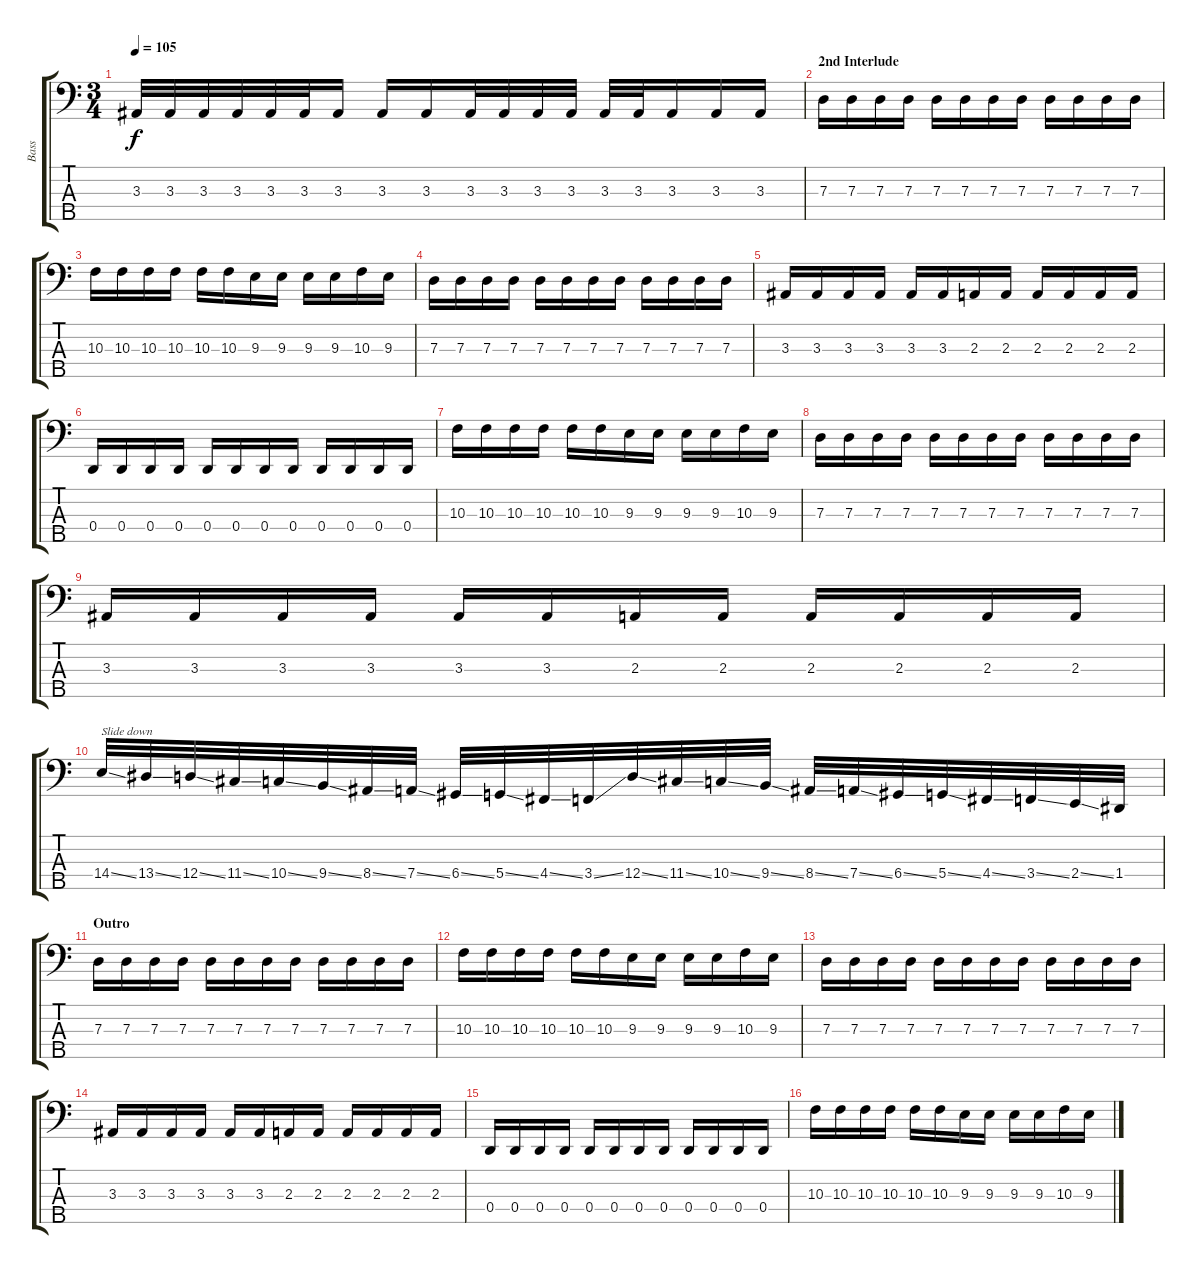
\track ("Bass" "Bass") {instrument electricbassfinger}
\staff {score tabs}
\tuning (F2 C2 G1 D1 A0) {hide}
\ts (3 4)
\tempo 105
\clef f4
\ks c
3.3.32{dy f} 3.3.32 3.3.32 3.3.32 3.3.32 3.3.32 3.3.16 3.3.16 3.3.16 3.3.32 3.3.32 3.3.32 3.3.32 3.3.32 3.3.32 3.3.16 3.3.16 3.3.16 |
\section ("" "2nd Interlude")
7.3.16 7.3.16 7.3.16 7.3.16 7.3.16 7.3.16 7.3.16 7.3.16 7.3.16 7.3.16 7.3.16 7.3.16 |
10.3.16 10.3.16 10.3.16 10.3.16 10.3.16 10.3.16 9.3.16 9.3.16 9.3.16 9.3.16 10.3.16 9.3.16 |
7.3.16 7.3.16 7.3.16 7.3.16 7.3.16 7.3.16 7.3.16 7.3.16 7.3.16 7.3.16 7.3.16 7.3.16 |
3.3.16 3.3.16 3.3.16 3.3.16 3.3.16 3.3.16 2.3.16 2.3.16 2.3.16 2.3.16 2.3.16 2.3.16 |
0.4.16 0.4.16 0.4.16 0.4.16 0.4.16 0.4.16 0.4.16 0.4.16 0.4.16 0.4.16 0.4.16 0.4.16 |
10.3.16 10.3.16 10.3.16 10.3.16 10.3.16 10.3.16 9.3.16 9.3.16 9.3.16 9.3.16 10.3.16 9.3.16 |
7.3.16 7.3.16 7.3.16 7.3.16 7.3.16 7.3.16 7.3.16 7.3.16 7.3.16 7.3.16 7.3.16 7.3.16 |
3.3.16 3.3.16 3.3.16 3.3.16 3.3.16 3.3.16 2.3.16 2.3.16 2.3.16 2.3.16 2.3.16 2.3.16 |
14.4{ss}.32{txt "Slide down"} 13.4{ss}.32 12.4{ss}.32 11.4{ss}.32 10.4{ss}.32 9.4{ss}.32 8.4{ss}.32 7.4{ss}.32 6.4{ss}.32 5.4{ss}.32 4.4{ss}.32 3.4{ss}.32 12.4{ss}.32 11.4{ss}.32 10.4{ss}.32 9.4{ss}.32 8.4{ss}.32 7.4{ss}.32 6.4{ss}.32 5.4{ss}.32 4.4{ss}.32 3.4{ss}.32 2.4{ss}.32 1.4.32 |
\section ("" "Outro")
7.3.16 7.3.16 7.3.16 7.3.16 7.3.16 7.3.16 7.3.16 7.3.16 7.3.16 7.3.16 7.3.16 7.3.16 |
10.3.16 10.3.16 10.3.16 10.3.16 10.3.16 10.3.16 9.3.16 9.3.16 9.3.16 9.3.16 10.3.16 9.3.16 |
7.3.16 7.3.16 7.3.16 7.3.16 7.3.16 7.3.16 7.3.16 7.3.16 7.3.16 7.3.16 7.3.16 7.3.16 |
3.3.16 3.3.16 3.3.16 3.3.16 3.3.16 3.3.16 2.3.16 2.3.16 2.3.16 2.3.16 2.3.16 2.3.16 |
0.4.16 0.4.16 0.4.16 0.4.16 0.4.16 0.4.16 0.4.16 0.4.16 0.4.16 0.4.16 0.4.16 0.4.16 |
10.3.16 10.3.16 10.3.16 10.3.16 10.3.16 10.3.16 9.3.16 9.3.16 9.3.16 9.3.16 10.3.16 9.3.16
